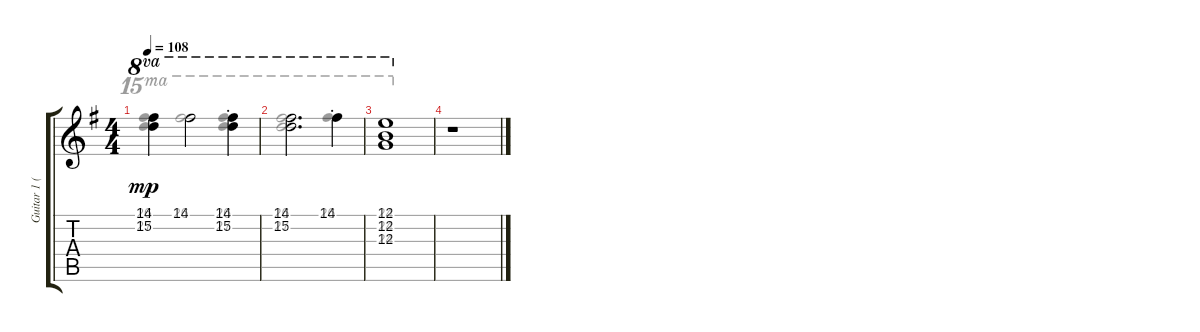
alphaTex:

\track ("Guitar 1 (clean)" "Guitar 1 (") {instrument electricguitarclean}
\staff {score tabs}
\tuning (E4 B3 G3 D3 A2 E2) {hide}
\voice
\ts (4 4)
\tempo 108
\clef g2
\ks eminor
(14.1 15.2).4{ot 8va dy mp beam Down} 14.1.2{ot 8va beam Down} (14.1{st} 15.2{st}).4{ot 8va beam Down} |
(14.1 15.2).2{d ot 8va beam Down} 14.1{st}.4{ot 8va beam Down} |
(12.1 12.2 12.3).1{ot 8va} |
r.1
\voice
\clef g2
\ottava regular
\simile none
\ks eminor
(26.1 27.2).4{ot 15ma dy mp} 26.1.2{ot 15ma} (26.1{st} 27.2{st}).4{ot 15ma} |
(26.1 27.2).2{d ot 15ma} 26.1{st}.4{ot 15ma} |
(24.1 24.2 24.3).1{ot 15ma} |
